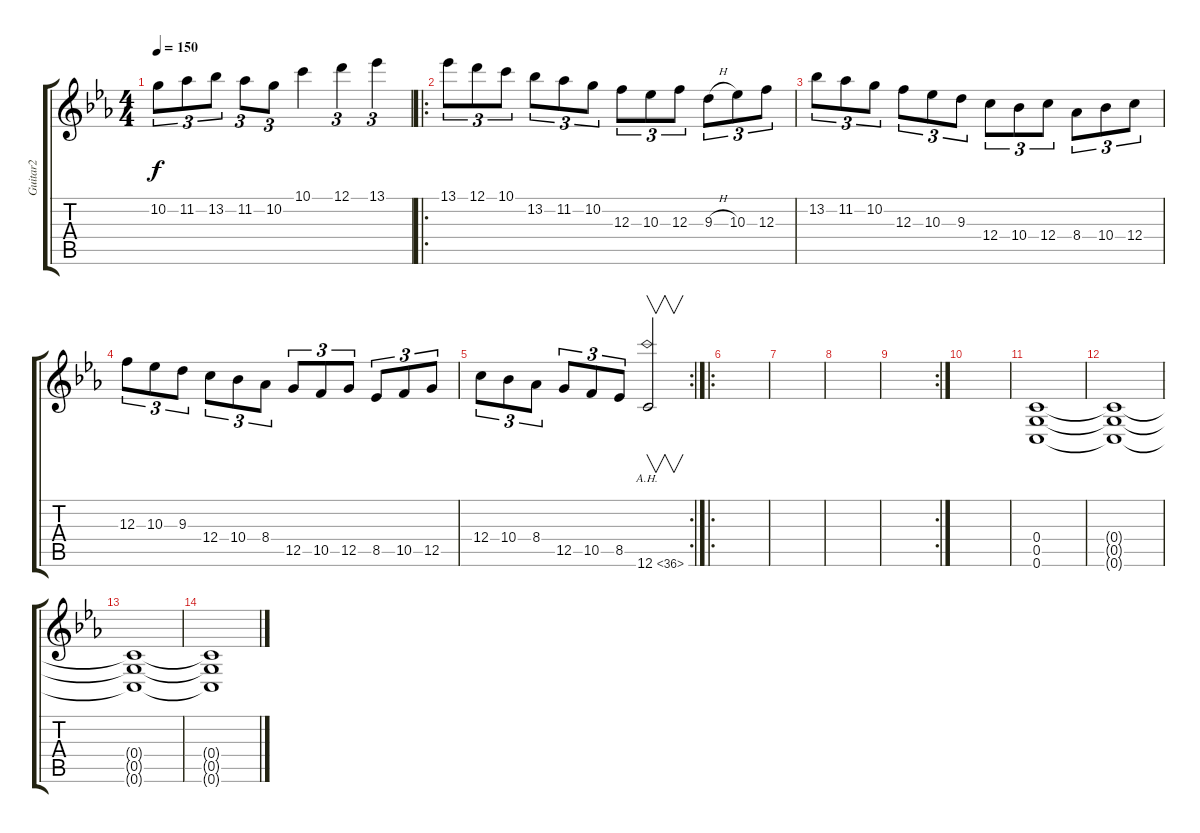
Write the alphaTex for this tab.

\track ("Guitar2" "Guitar2") {instrument distortionguitar}
\staff {score tabs}
\tuning (D4 A3 F3 C3 G2 C2) {hide}
\ts (4 4)
\tempo 150
\clef g2
\ks cminor
10.2.8{tu (3 2) dy f} 11.2.8{tu (3 2)} 13.2.8{tu (3 2)} 11.2.8{tu (3 2)} 10.2.8{tu (3 2)} 10.1.4 12.1.4{tu (3 2)} 13.1.4{tu (3 2)} |
\ro
13.1.8{tu (3 2)} 12.1.8{tu (3 2)} 10.1.8{tu (3 2)} 13.2.8{tu (3 2)} 11.2.8{tu (3 2)} 10.2.8{tu (3 2)} 12.3.8{tu (3 2)} 10.3.8{tu (3 2)} 12.3.8{tu (3 2)} 9.3{h}.8{tu (3 2)} 10.3.8{tu (3 2)} 12.3.8{tu (3 2)} |
13.2.8{tu (3 2)} 11.2.8{tu (3 2)} 10.2.8{tu (3 2)} 12.3.8{tu (3 2)} 10.3.8{tu (3 2)} 9.3.8{tu (3 2)} 12.4.8{tu (3 2)} 10.4.8{tu (3 2)} 12.4.8{tu (3 2)} 8.4.8{tu (3 2)} 10.4.8{tu (3 2)} 12.4.8{tu (3 2)} |
12.3.8{tu (3 2)} 10.3.8{tu (3 2)} 9.3.8{tu (3 2)} 12.4.8{tu (3 2)} 10.4.8{tu (3 2)} 8.4.8{tu (3 2)} 12.5.8{tu (3 2)} 10.5.8{tu (3 2)} 12.5.8{tu (3 2)} 8.5.8{tu (3 2)} 10.5.8{tu (3 2)} 12.5.8{tu (3 2)} |
\rc 2
12.4.8{tu (3 2)} 10.4.8{tu (3 2)} 8.4.8{tu (3 2)} 12.5.8{tu (3 2)} 10.5.8{tu (3 2)} 8.5.8{tu (3 2)} 12.6{ah 24}.2{v} |
\ro
|
|
|
\rc 2
|
|
(0.4 0.5 0.6).1 |
(0.4{t} 0.5{t} 0.6{t}).1{volume 5} |
(0.4{t} 0.5{t} 0.6{t}).1 |
(0.4{t} 0.5{t} 0.6{t}).1
